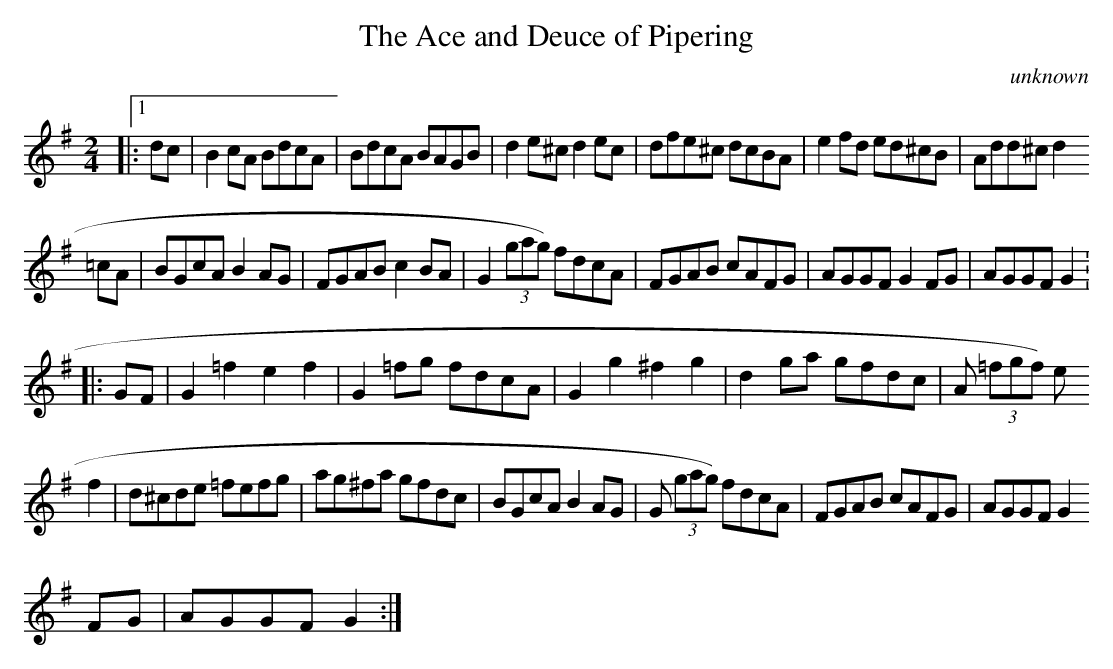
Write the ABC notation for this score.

X:1
T:The Ace and Deuce of Pipering
M:2/4
L:1/8
C:unknown
K:G
|:1dc|B2 cA BdcA|BdcA BAGB|d2 e^c d2 ec|dfe^c dcBA|e2 fd ed^cB|Add^c d2
=cA|BGcA B2 AG|FGAB c2 BA| G2 (3gag) fdcA|FGAB cAFG|AGGF G2 FG|AGGF G2 :
||:GF| G2  =f2 e2 f2 | G2 =fg fdcA| G2 g2 ^f2 g2 |d2 ga gfdc|A (3=fgf) e
2 f2 |d^cde =fefg|ag^fa gfdc|BGcA B2 AG|G (3gag) fdcA|FGAB cAFG|AGGF G2
FG|AGGF G2 :|
